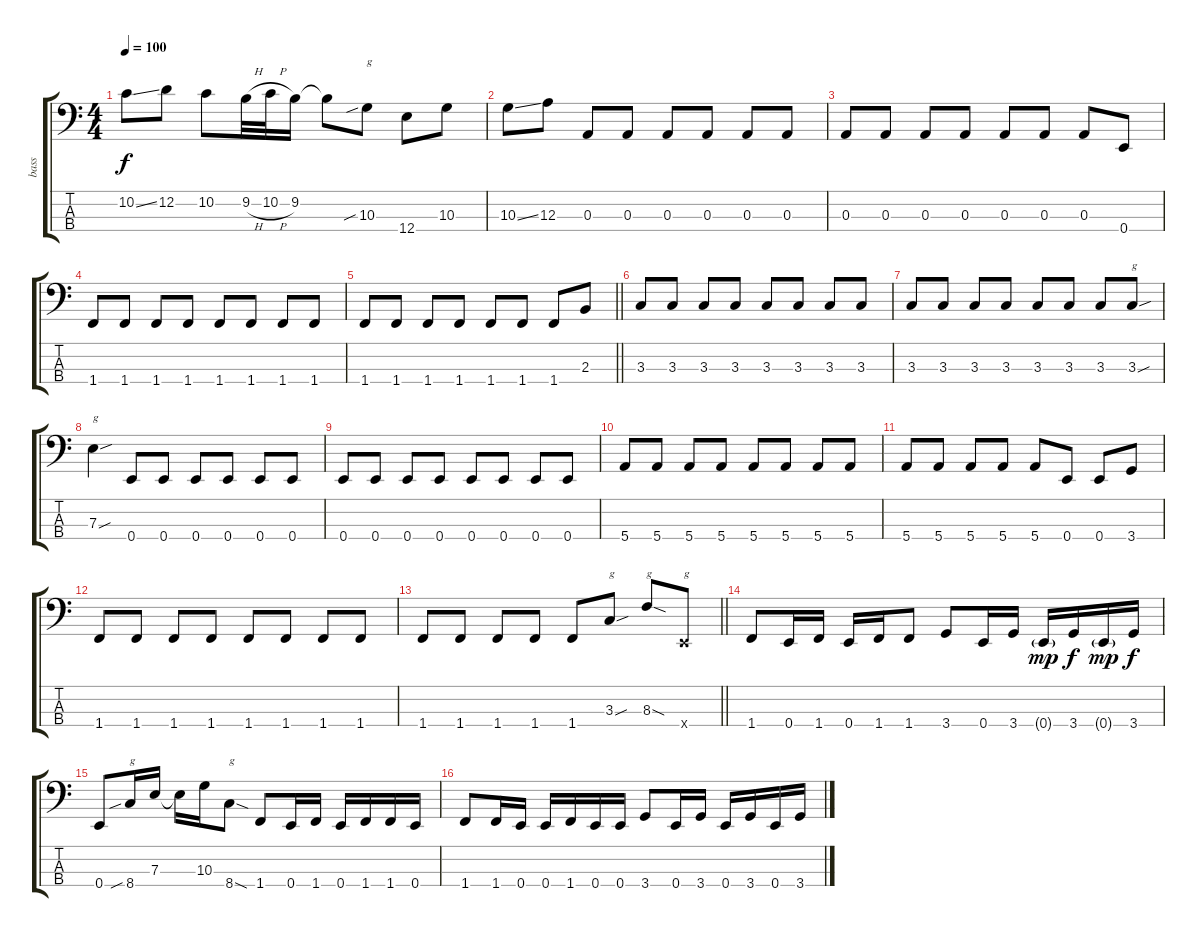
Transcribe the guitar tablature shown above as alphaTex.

\track ("bass" "bass") {instrument electricbasspick}
\staff {score tabs}
\tuning (G2 D2 A1 E1) {hide}
\ts (4 4)
\tempo 100
\clef f4
\ks c
10.2{ss}.8{dy f} 12.2.8 10.2.8 9.2{h}.32 10.2{h}.32 9.2.16 9.2{t}.8 10.3{sib}.8{txt "g"} 12.4.8 10.3.8 |
10.3{ss}.8 12.3.8 0.3.8 0.3.8 0.3.8 0.3.8 0.3.8 0.3.8 |
0.3.8 0.3.8 0.3.8 0.3.8 0.3.8 0.3.8 0.3.8 0.4.8 |
1.4.8 1.4.8 1.4.8 1.4.8 1.4.8 1.4.8 1.4.8 1.4.8 |
\barLineRight lightlight
1.4.8 1.4.8 1.4.8 1.4.8 1.4.8 1.4.8 1.4.8 2.3.8 |
3.3.8 3.3.8 3.3.8 3.3.8 3.3.8 3.3.8 3.3.8 3.3.8 |
3.3.8 3.3.8 3.3.8 3.3.8 3.3.8 3.3.8 3.3.8 3.3{sou}.8{txt "g"} |
7.3{sou}.4{txt "g"} 0.4.8 0.4.8 0.4.8 0.4.8 0.4.8 0.4.8 |
0.4.8 0.4.8 0.4.8 0.4.8 0.4.8 0.4.8 0.4.8 0.4.8 |
5.4.8 5.4.8 5.4.8 5.4.8 5.4.8 5.4.8 5.4.8 5.4.8 |
5.4.8 5.4.8 5.4.8 5.4.8 5.4.8 0.4.8 0.4.8 3.4.8 |
1.4.8 1.4.8 1.4.8 1.4.8 1.4.8 1.4.8 1.4.8 1.4.8 |
\barLineRight lightlight
1.4.8 1.4.8 1.4.8 1.4.8 1.4.8 3.3{sou}.8{txt "g"} 8.3{sod}.8{txt "g"} 0.4{x}.8{txt "g"} |
1.4.8 0.4.16 1.4.16 0.4.16 1.4.16 1.4.8 3.4.8 0.4.16 3.4.16 0.4{g}.16{dy mp} 3.4.16{dy f} 0.4{g}.16{dy mp} 3.4.16{dy f} |
0.4.8 8.4{sib}.16{txt "g"} 7.3.16 7.3{t}.16 10.3.16 8.4{sod}.8{txt "g"} 1.4.8 0.4.16 1.4.16 0.4.16 1.4.16 1.4.16 0.4.16 |
1.4.8 1.4.16 0.4.16 0.4.16 1.4.16 0.4.16 0.4.16 3.4.8 0.4.16 3.4.16 0.4.16 3.4.16 0.4.16 3.4.16
